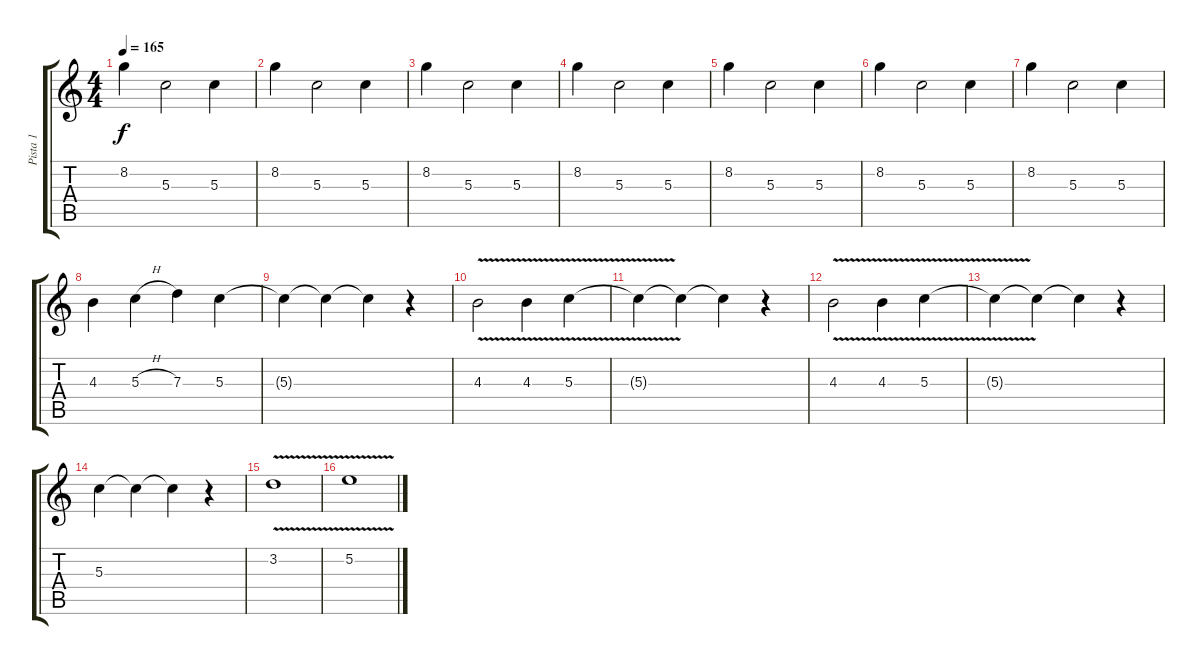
\track ("Pista 1" "Pista 1") {instrument acousticguitarsteel}
\staff {score tabs}
\tuning (E4 B3 G3 D3 A2 E2) {hide}
\ts (4 4)
\tempo 165
\clef g2
\ks c
8.2.4{dy f} 5.3.2 5.3.4 |
8.2.4 5.3.2 5.3.4 |
8.2.4 5.3.2 5.3.4 |
8.2.4 5.3.2 5.3.4 |
8.2.4 5.3.2 5.3.4 |
8.2.4 5.3.2 5.3.4 |
8.2.4 5.3.2 5.3.4 |
4.3.4 5.3{h}.4 7.3.4 5.3.4 |
5.3{t}.4 5.3{t}.4 5.3{t}.4 r.4 |
4.3{v}.2 4.3{v}.4 5.3{v}.4 |
5.3{t}.4 5.3{t}.4 5.3{t}.4 r.4 |
4.3{v}.2 4.3{v}.4 5.3{v}.4 |
5.3{t}.4 5.3{t}.4 5.3{t}.4 r.4 |
5.3.4 5.3{t}.4 5.3{t}.4 r.4 |
3.2{v}.1 |
5.2{v}.1
